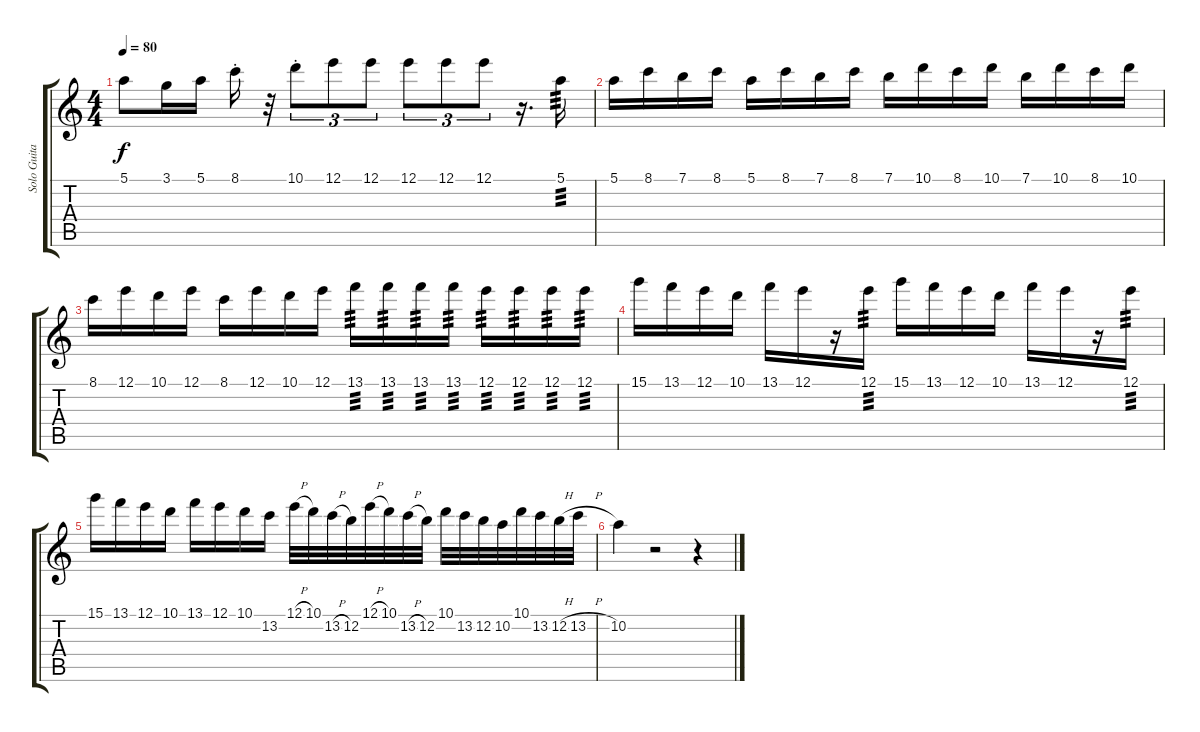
\track ("Solo Guitar" "Solo Guita") {instrument acousticguitarnylon}
\staff {score tabs}
\tuning (E4 B3 G3 D3 A2 E2) {hide}
\ts (4 4)
\tempo 80
\clef g2
\ks c
5.1.8{dy f} 3.1.16 5.1.16 8.1{st}.16 r.32 10.1{st}.8{tu (3 2)} 12.1.8{tu (3 2)} 12.1.8{tu (3 2)} 12.1.8{tu (3 2)} 12.1.8{tu (3 2)} 12.1.8{tu (3 2)} r.16{d} 5.1.16{tp 3} |
5.1.16 8.1.16 7.1.16 8.1.16 5.1.16 8.1.16 7.1.16 8.1.16 7.1.16 10.1.16 8.1.16 10.1.16 7.1.16 10.1.16 8.1.16 10.1.16 |
8.1.16 12.1.16 10.1.16 12.1.16 8.1.16 12.1.16 10.1.16 12.1.16 13.1.16{tp 3} 13.1.16{tp 3} 13.1.16{tp 3} 13.1.16{tp 3} 12.1.16{tp 3} 12.1.16{tp 3} 12.1.16{tp 3} 12.1.16{tp 3} |
15.1.16 13.1.16 12.1.16 10.1.16 13.1.16 12.1.16 r.16 12.1.16{tp 3} 15.1.16 13.1.16 12.1.16 10.1.16 13.1.16 12.1.16 r.16 12.1.16{tp 3} |
15.1.16 13.1.16 12.1.16 10.1.16 13.1.16 12.1.16 10.1.16 13.2.16 12.1{h}.32 10.1.32 13.2{h}.32 12.2.32 12.1{h}.32 10.1.32 13.2{h}.32 12.2.32 10.1.32 13.2.32 12.2.32 10.2.32 10.1.32 13.2.32 12.2{h}.32 13.2{h}.32 |
10.2.4 r.2 r.4
